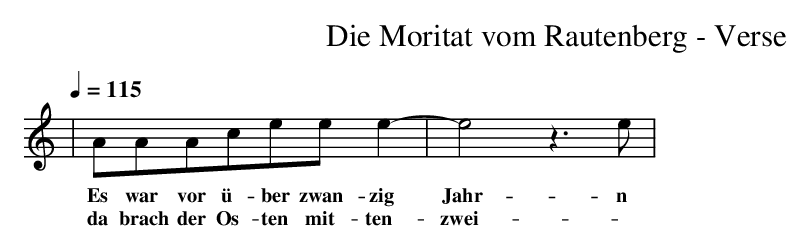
X:1
T:Die Moritat vom Rautenberg - Verse
L:1/8                            % Note length. L:1/4
Q:1/4=115
K:                            % Key. K:C (needs to be last field in tune header)
\"Am\"e|AAAceee2-|e4z3e|\"Dm\"dddcd4|
w:Es war vor \\\"u-ber zwan-zig Jahr-n wir war'n noch bei-de jung
\"Dm\"z7d|\"E\"eeeeede2-|e4z3e|\"Am\"AA2AAGA2-|A4z4|
w:da brach der Os-ten mit-ten-zwei--durch zu viel Ver-tei-di-gung
